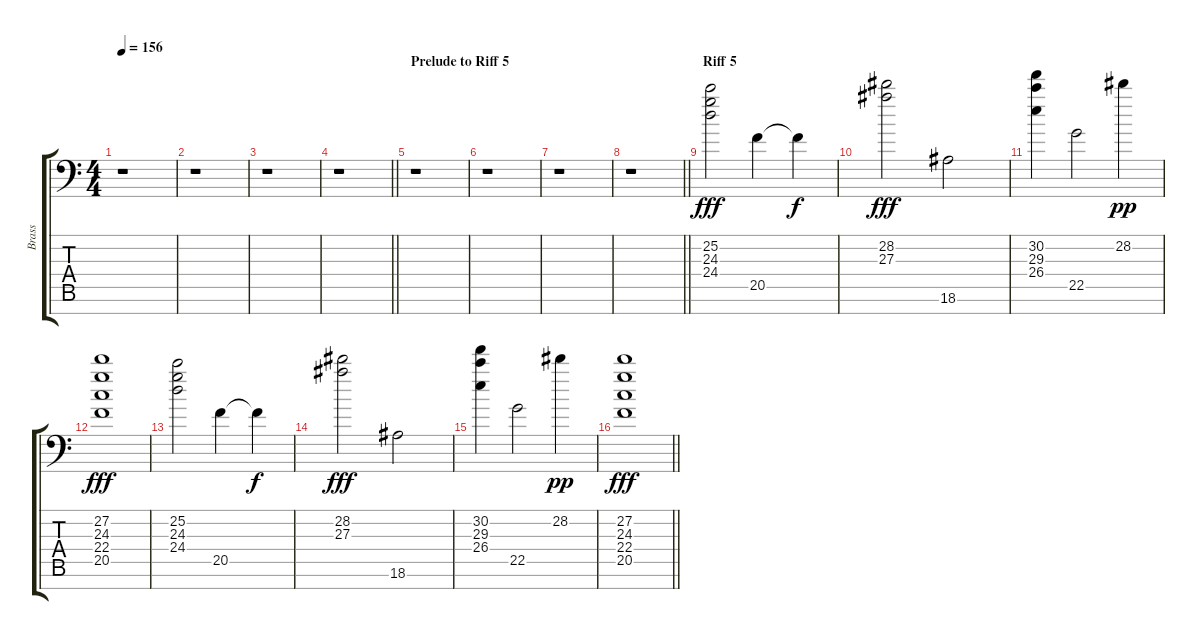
\track ("Brass" "Brass") {instrument synthbrass1}
\staff {score tabs}
\tuning (C8 B3 G3 D3 A2 E2 C-1) {hide}
\ts (4 4)
\tempo 156
\clef f4
\ks c
r.1{dy fff} |
r.1 |
r.1 |
\barLineRight lightlight
r.1 |
\section ("" "Prelude to Riff 5")
r.1 |
r.1 |
r.1 |
\barLineRight lightlight
r.1 |
\section ("" "Riff 5")
(25.2 24.3 24.4).2 20.5.4 20.5{t}.4{dy f} |
(28.2 27.3).2{dy fff} 18.6.2 |
(30.2 29.3 26.4).4 22.5.2 28.2.4{dy pp} |
(27.2 24.3 22.4 20.5).1{dy fff} |
(25.2 24.3 24.4).2 20.5.4 20.5{t}.4{dy f} |
(28.2 27.3).2{dy fff} 18.6.2 |
(30.2 29.3 26.4).4 22.5.2 28.2.4{dy pp} |
\barLineRight lightlight
(27.2 24.3 22.4 20.5).1{dy fff}
